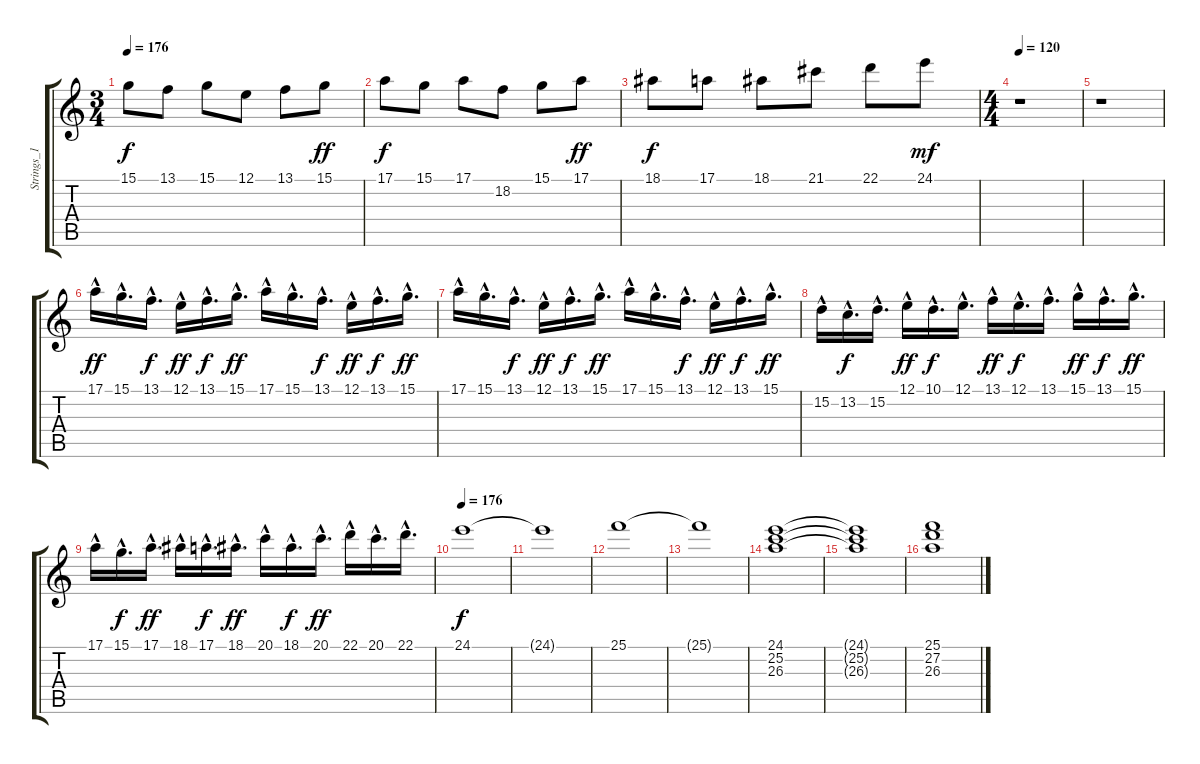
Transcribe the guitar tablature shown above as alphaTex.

\track ("Strings_1" "Strings_1") {instrument stringensemble1}
\staff {score tabs}
\tuning (E4 B3 G3 D3 A2 E2) {hide}
\ts (3 4)
\tempo 176
\clef g2
\ks c
15.1.8{dy f} 13.1.8 15.1.8 12.1.8 13.1.8 15.1.8{dy ff} |
17.1.8{dy f} 15.1.8 17.1.8 18.2.8 15.1.8 17.1.8{dy ff} |
18.1.8{dy f} 17.1.8 18.1.8 21.1.8 22.1.8 24.1.8{dy mf} |
\ts (4 4)
\tempo 120
r.1 |
r.1 |
17.1{hac}.16{dy ff} 15.1{hac}.16{d} 13.1{hac}.16{d dy f} 12.1{hac}.16{dy ff} 13.1{hac}.16{d dy f} 15.1{hac}.16{d dy ff} 17.1{hac}.16 15.1{hac}.16{d} 13.1{hac}.16{d dy f} 12.1{hac}.16{dy ff} 13.1{hac}.16{d dy f} 15.1{hac}.16{d dy ff} |
17.1{hac}.16 15.1{hac}.16{d} 13.1{hac}.16{d dy f} 12.1{hac}.16{dy ff} 13.1{hac}.16{d dy f} 15.1{hac}.16{d dy ff} 17.1{hac}.16 15.1{hac}.16{d} 13.1{hac}.16{d dy f} 12.1{hac}.16{dy ff} 13.1{hac}.16{d dy f} 15.1{hac}.16{d dy ff} |
15.2{hac}.16 13.2{hac}.16{d dy f} 15.2{hac}.16{d} 12.1{hac}.16{dy ff} 10.1{hac}.16{d dy f} 12.1{hac}.16{d} 13.1{hac}.16{dy ff} 12.1{hac}.16{d dy f} 13.1{hac}.16{d} 15.1{hac}.16{dy ff} 13.1{hac}.16{d dy f} 15.1{hac}.16{d dy ff} |
17.1{hac}.16 15.1{hac}.16{d dy f} 17.1{hac}.16{d dy ff} 18.1{hac}.16 17.1{hac}.16{d dy f} 18.1{hac}.16{d dy ff} 20.1{hac}.16 18.1{hac}.16{d dy f} 20.1{hac}.16{d dy ff} 22.1{hac}.16 20.1{hac}.16{d} 22.1{hac}.16{d} |
\tempo 176
24.1.1{dy f} |
24.1{t}.1 |
25.1.1 |
25.1{t}.1 |
(24.1 25.2 26.3).1 |
(24.1{t} 25.2{t} 26.3{t}).1 |
(25.1 27.2 26.3).1
